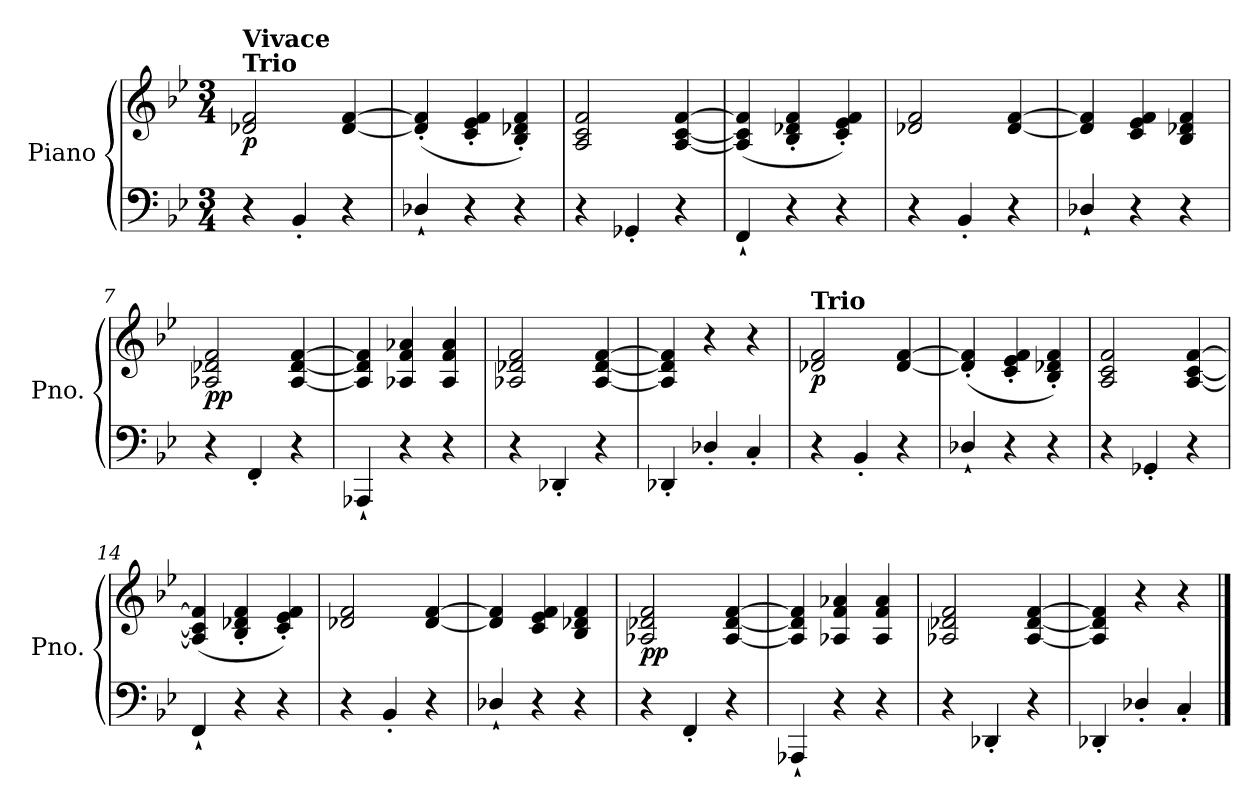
**kern	**kern	**dynam
*part1	*part1	*part1
*staff2	*staff1	*staff1/2
*I"Piano	*	*
*I'Pno.	*	*
*clefF4	*clefG2	*
*k[b-e-]	*k[b-e-]	*
*M3/4	*M3/4	*
=1	=1	=1
!	!LO:TX:a:B:t=Trio	!
!	!LO:TX:a:B:t=Vivace	!
!	!	!LO:DY:b
4r	2d-X/ 2f/	p
4BB-'/	.	.
4r	[4d-/ [4f/	.
=2	=2	=2
!	!	!LO:DY:b=2
!	!	!LO:DY:n=1:b=2
!	!	!LO:DY:n=2:b=2
4D-X`/	(<4d-/]' 4f/]'	other-dynamics f p
4r	4c/' 4e-/' 4f/'	.
4r	4B-/' 4d-X/' 4f/')	.
=3	=3	=3
4r	2A/ 2c/ 2f/	.
4GG-X'/	.	.
4r	[4A/ [4c/ [4f/	.
=4	=4	=4
!	!	!LO:DY:b=2
!	!	!LO:DY:n=1:b=2
!	!	!LO:DY:n=2:b=2
4FF`/	(<4A/] 4c/] 4f/]	f other-dynamics p
4r	4B-/' 4d-X/' 4f/'	.
4r	4c/' 4e-/' 4f/')	.
=5	=5	=5
4r	2d-X/ 2f/	.
4BB-'/	.	.
4r	[4d-/ [4f/	.
=6	=6	=6
!	!	!LO:DY:b=2
!	!	!LO:DY:n=1:b=2
!	!	!LO:DY:n=2:b=2
4D-X`/	4d-/] 4f/]	f other-dynamics p
4r	4c/ 4e-/ 4f/	.
4r	4B-/ 4d-X/ 4f/	.
=7	=7	=7
!	!	!LO:DY:b
4r	2A-X/ 2d-X/ 2f/	pp
4FF'/	.	.
4r	[4A-/ [4d-/ [4f/	.
=8	=8	=8
4AAA-X`/	4A-/] 4d-/] 4f/]	.
4r	4A-X/ 4f/ 4a-X/	.
4r	4A-/ 4f/ 4a-/	.
!!LO:LB:g=z
=9	=9	=9
4r	2A-X/ 2d-X/ 2f/	.
4DD-X'/	.	.
4r	[4A-/ [4d-/ [4f/	.
=10	=10	=10
4DD-X'/	4A-/] 4d-/] 4f/]	.
4D-X'/	4r	.
4C'/	4r	.
=11	=11	=11
!	!LO:TX:a:B:t=Trio	!
!	!	!LO:DY:b
4r	2d-X/ 2f/	p
4BB-'/	.	.
4r	[4d-/ [4f/	.
=12	=12	=12
!	!	!LO:DY:b=2
!	!	!LO:DY:n=1:b=2
!	!	!LO:DY:n=2:b=2
4D-X`/	(<4d-/]' 4f/]'	f other-dynamics p
4r	4c/' 4e-/' 4f/'	.
4r	4B-/' 4d-X/' 4f/')	.
=13	=13	=13
4r	2A/ 2c/ 2f/	.
4GG-X'/	.	.
4r	[4A/ [4c/ [4f/	.
=14	=14	=14
!	!	!LO:DY:b=2
!	!	!LO:DY:n=1:b=2
!	!	!LO:DY:n=2:b=2
4FF`/	(<4A/] 4c/] 4f/]	f other-dynamics p
4r	4B-/' 4d-X/' 4f/'	.
4r	4c/' 4e-/' 4f/')	.
=15	=15	=15
4r	2d-X/ 2f/	.
4BB-'/	.	.
4r	[4d-/ [4f/	.
=16	=16	=16
!	!	!LO:DY:b=2
!	!	!LO:DY:n=1:b=2
!	!	!LO:DY:n=2:b=2
4D-X`/	4d-/] 4f/]	f other-dynamics p
4r	4c/ 4e-/ 4f/	.
4r	4B-/ 4d-X/ 4f/	.
!!LO:LB:g=z
=17	=17	=17
!	!	!LO:DY:b
4r	2A-X/ 2d-X/ 2f/	pp
4FF'/	.	.
4r	[4A-/ [4d-/ [4f/	.
=18	=18	=18
4AAA-X`/	4A-/] 4d-/] 4f/]	.
4r	4A-X/ 4f/ 4a-X/	.
4r	4A-/ 4f/ 4a-/	.
=19	=19	=19
4r	2A-X/ 2d-X/ 2f/	.
4DD-X'/	.	.
4r	[4A-/ [4d-/ [4f/	.
=20	=20	=20
4DD-X'/	4A-/] 4d-/] 4f/]	.
4D-X'/	4r	.
4C'/	4r	.
==	==	==
*-	*-	*-
